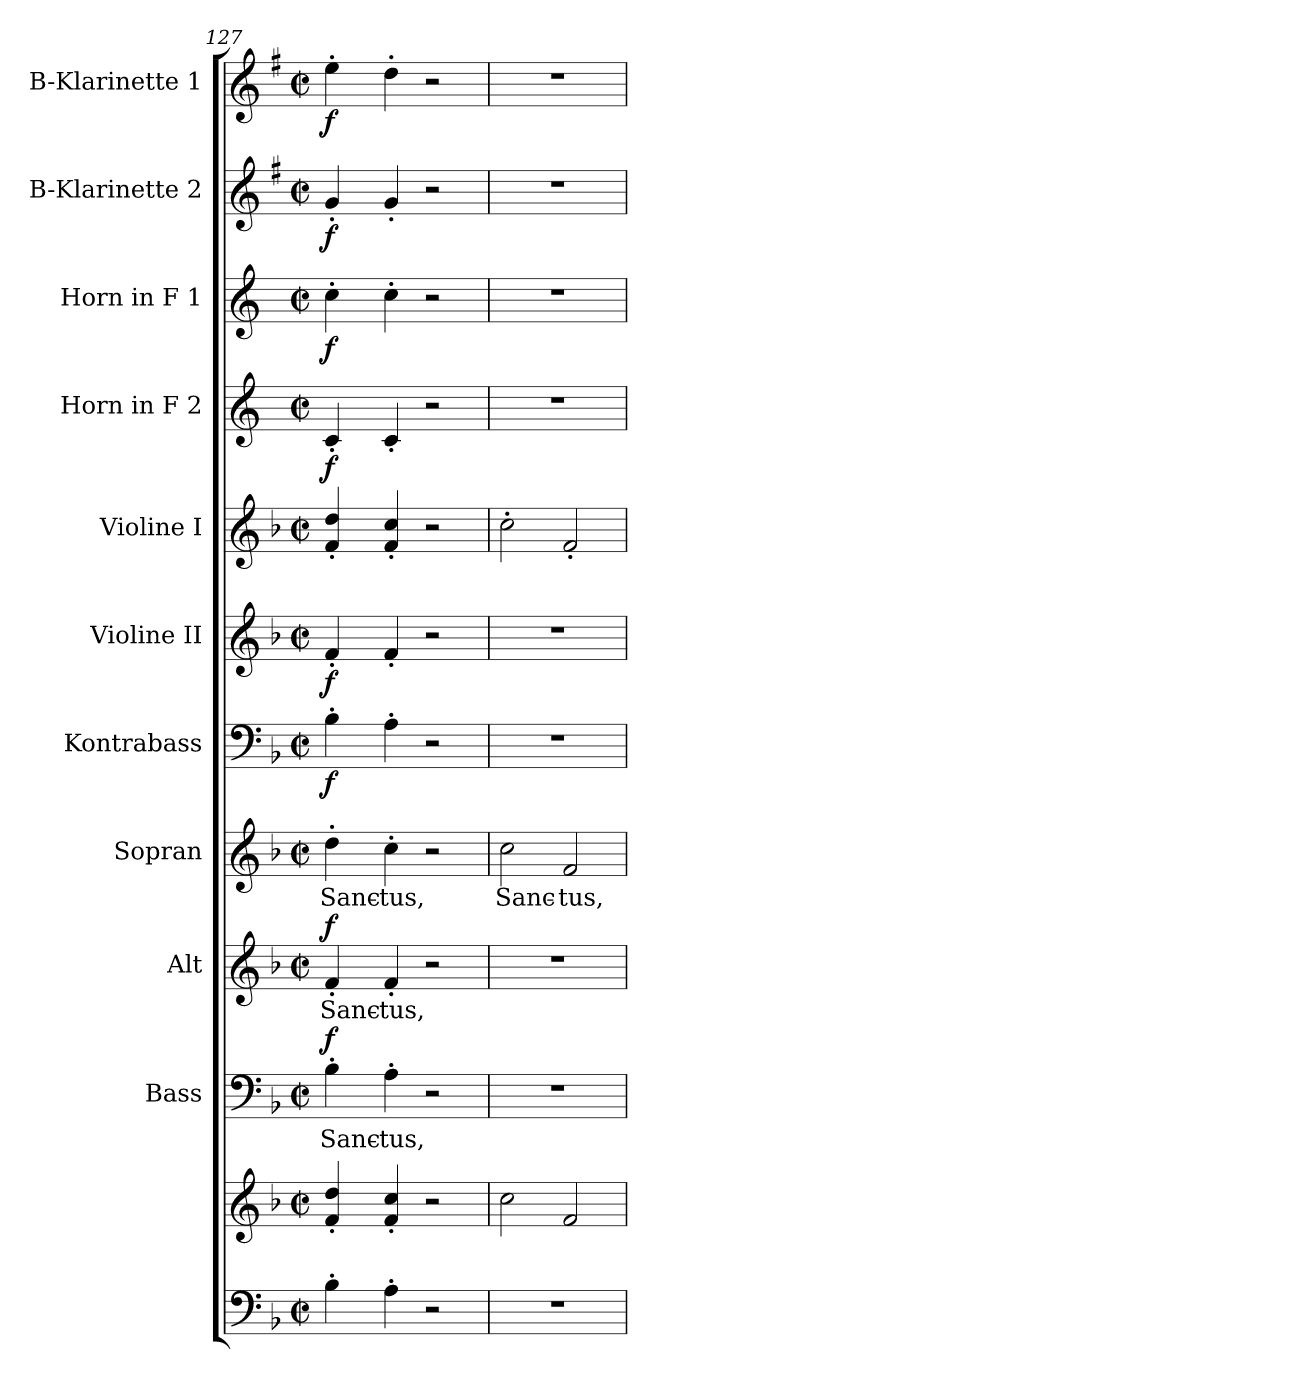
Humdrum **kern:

**kern	**kern	**kern	**text	**dynam	**kern	**text	**dynam	**kern	**text	**kern	**dynam	**kern	**dynam	**kern	**kern	**dynam	**kern	**dynam	**kern	**dynam	**kern	**dynam
*part11	*part11	*part10	*part10	*part10	*part9	*part9	*part9	*part8	*part8	*part7	*part7	*part6	*part6	*part5	*part4	*part4	*part3	*part3	*part2	*part2	*part1	*part1
*staff12	*staff11	*staff10	*staff10	*staff10	*staff9	*staff9	*staff9	*staff8	*staff8	*staff7	*staff7	*staff6	*staff6	*staff5	*staff4	*staff4	*staff3	*staff3	*staff2	*staff2	*staff1	*staff1
*	*	*I"Bass	*	*	*I"Alt	*	*	*I"Sopran	*	*I"Kontrabass	*	*I"Violine II	*	*I"Violine I	*I"Horn in F 2	*	*I"Horn in F 1	*	*I"B-Klarinette 2	*	*I"B-Klarinette 1	*
*	*	*I'B.	*	*	*I'A.	*	*	*I'S.	*	*I'Kb.	*	*I'Vl. II	*	*I'Vl. I	*	*	*	*	*I'B Kl. 2	*	*I'B Kl. 1	*
*clefF4	*clefG2	*clefF4	*	*	*clefG2	*	*	*clefG2	*	*clefF4	*	*clefG2	*	*clefG2	*clefG2	*	*clefG2	*	*clefG2	*	*clefG2	*
*	*	*	*	*	*	*	*	*	*	*ITrd7c12	*	*	*	*	*ITrd4c7	*	*ITrd4c7	*	*ITrd1c2	*	*ITrd1c2	*
*k[b-]	*k[b-]	*k[b-]	*	*	*k[b-]	*	*	*k[b-]	*	*k[b-]	*	*k[b-]	*	*k[b-]	*k[b-]	*	*k[b-]	*	*k[b-]	*	*k[b-]	*
*F:	*F:	*F:	*	*	*F:	*	*	*F:	*	*F:	*	*F:	*	*F:	*F:	*	*F:	*	*F:	*	*F:	*
*M2/2	*M2/2	*M2/2	*	*	*M2/2	*	*	*M2/2	*	*M2/2	*	*M2/2	*	*M2/2	*M2/2	*	*M2/2	*	*M2/2	*	*M2/2	*
*met(c|)	*met(c|)	*met(c|)	*	*	*met(c|)	*	*	*met(c|)	*	*met(c|)	*	*met(c|)	*	*met(c|)	*met(c|)	*	*met(c|)	*	*met(c|)	*	*met(c|)	*
=127	=127	=127	=127	=127	=127	=127	=127	=127	=127	=127	=127	=127	=127	=127	=127	=127	=127	=127	=127	=127	=127	=127
!	!	!	!LO:LY:b	!LO:DY:a	!	!LO:LY:b	!LO:DY:a	!	!LO:LY:b	!	!LO:DY:b	!	!LO:DY:b	!	!	!LO:DY:b	!	!LO:DY:b	!	!LO:DY:b	!	!LO:DY:b
4B-'>\	4f/'< 4dd/'<	4B-'>\	Sanc-	f	4f'</	Sanc-	f	4dd'>\	Sanc-	4BB-'>\	f	4f'</	f	4f/'< 4dd/'<	4F'</	f	4f'>\	f	4f'</	f	4dd'>\	f
!	!	!	!LO:LY:b	!	!	!LO:LY:b	!	!	!LO:LY:b	!	!	!	!	!	!	!	!	!	!	!	!	!
4A'>\	4f/'< 4cc/'<	4A'>\	-tus,	.	4f'</	-tus,	.	4cc'>\	-tus,	4AA'>\	.	4f'</	.	4f/'< 4cc/'<	4F'</	.	4f'>\	.	4f'</	.	4cc'>\	.
2r	2r	2r	.	.	2r	.	.	2r	.	2r	.	2r	.	2r	2r	.	2r	.	2r	.	2r	.
=128	=128	=128	=128	=128	=128	=128	=128	=128	=128	=128	=128	=128	=128	=128	=128	=128	=128	=128	=128	=128	=128	=128
!	!	!	!	!	!	!	!	!	!LO:LY:b	!	!	!	!	!	!	!	!	!	!	!	!	!
1r	2cc\	1r	.	.	1r	.	.	2cc\	Sanc-	1r	.	1r	.	2cc'>\	1r	.	1r	.	1r	.	1r	.
!	!	!	!	!	!	!	!	!	!LO:LY:b	!	!	!	!	!	!	!	!	!	!	!	!	!
.	2f/	.	.	.	.	.	.	2f/	-tus,	.	.	.	.	2f'</	.	.	.	.	.	.	.	.
=	=	=	=	=	=	=	=	=	=	=	=	=	=	=	=	=	=	=	=	=	=	=
*-	*-	*-	*-	*-	*-	*-	*-	*-	*-	*-	*-	*-	*-	*-	*-	*-	*-	*-	*-	*-	*-	*-
